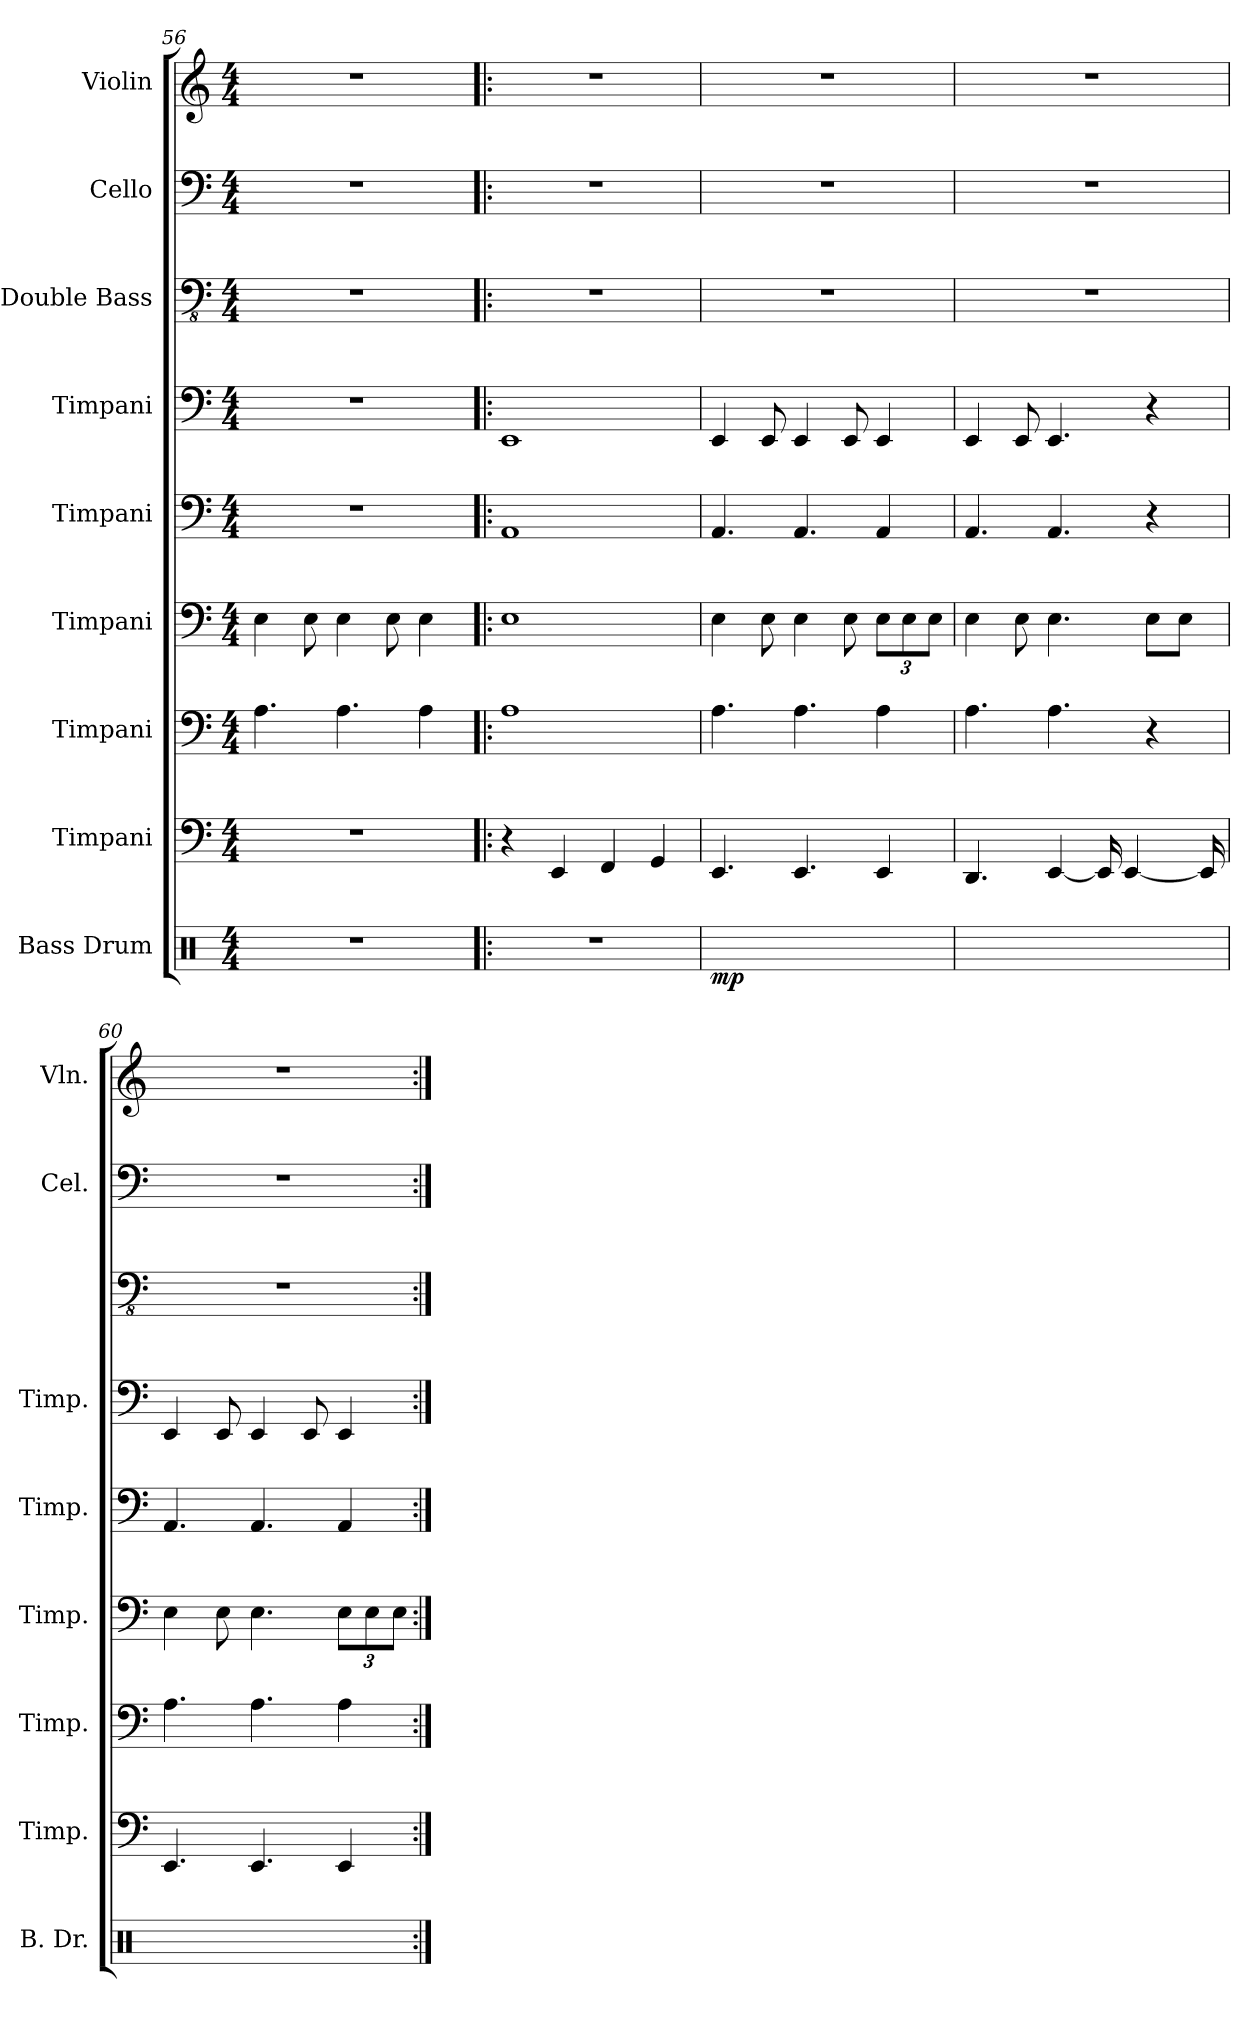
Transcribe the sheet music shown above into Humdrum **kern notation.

**kern	**dynam	**kern	**kern	**kern	**kern	**kern	**kern	**kern	**kern
*part9	*part9	*part8	*part7	*part6	*part5	*part4	*part3	*part2	*part1
*staff9	*staff9	*staff8	*staff7	*staff6	*staff5	*staff4	*staff3	*staff2	*staff1
*I"Bass Drum	*	*I"Timpani	*I"Timpani	*I"Timpani	*I"Timpani	*I"Timpani	*I"Double Bass	*I"Cello	*I"Violin
*I'B. Dr.	*	*I'Timp.	*I'Timp.	*I'Timp.	*I'Timp.	*I'Timp.	*	*I'Cel.	*I'Vln.
!!LO:LB:g=z
*clefX	*	*clefF4	*clefF4	*clefF4	*clefF4	*clefF4	*clefFv4	*clefF4	*clefG2
*	*	*	*	*	*	*	*ITrd7c12	*	*
*k[]	*	*k[]	*k[]	*k[]	*k[]	*k[]	*k[]	*k[]	*k[]
*C:	*	*C:	*C:	*C:	*C:	*C:	*C:	*C:	*C:
*M4/4	*	*M4/4	*M4/4	*M4/4	*M4/4	*M4/4	*M4/4	*M4/4	*M4/4
=56	=56	=56	=56	=56	=56	=56	=56	=56	=56
1r	.	1r	4.A\	4E\	1r	1r	1r	1r	1r
.	.	.	.	8E\	.	.	.	.	.
.	.	.	4.A\	4E\	.	.	.	.	.
.	.	.	.	8E\	.	.	.	.	.
.	.	.	4A\	4E\	.	.	.	.	.
=57!|:	=57!|:	=57!|:	=57!|:	=57!|:	=57!|:	=57!|:	=57!|:	=57!|:	=57!|:
1r	.	4r	1A	1E	1AA	1EE	1r	1r	1r
.	.	4EE/	.	.	.	.	.	.	.
.	.	4FF/	.	.	.	.	.	.	.
.	.	4GG/	.	.	.	.	.	.	.
=58	=58	=58	=58	=58	=58	=58	=58	=58	=58
!	!LO:DY:b	!	!	!	!	!	!	!	!
1R	mp	4.EE/	4.A\	4E\	4.AA/	4EE/	1r	1r	1r
.	.	.	.	8E\	.	8EE/	.	.	.
.	.	4.EE/	4.A\	4E\	4.AA/	4EE/	.	.	.
.	.	.	.	8E\	.	8EE/	.	.	.
*	*	*	*	*Xbrackettup	*	*	*	*	*
.	.	4EE/	4A\	12E\L	4AA/	4EE/	.	.	.
.	.	.	.	12E\	.	.	.	.	.
.	.	.	.	12E\J	.	.	.	.	.
=59	=59	=59	=59	=59	=59	=59	=59	=59	=59
1R	.	4.DD/	4.A\	4E\	4.AA/	4EE/	1r	1r	1r
.	.	.	.	8E\	.	8EE/	.	.	.
.	.	[4EE/	4.A\	4.E\	4.AA/	4.EE/	.	.	.
.	.	16EE/]	.	.	.	.	.	.	.
.	.	[4EE/	.	.	.	.	.	.	.
.	.	.	4r	8E\L	4r	4r	.	.	.
.	.	.	.	8E\J	.	.	.	.	.
.	.	16EE/]	.	.	.	.	.	.	.
=60	=60	=60	=60	=60	=60	=60	=60	=60	=60
1R	.	4.EE/	4.A\	4E\	4.AA/	4EE/	1r	1r	1r
.	.	.	.	8E\	.	8EE/	.	.	.
.	.	4.EE/	4.A\	4.E\	4.AA/	4EE/	.	.	.
.	.	.	.	.	.	8EE/	.	.	.
.	.	4EE/	4A\	12E\L	4AA/	4EE/	.	.	.
.	.	.	.	12E\	.	.	.	.	.
.	.	.	.	12E\J	.	.	.	.	.
=:|!	=:|!	=:|!	=:|!	=:|!	=:|!	=:|!	=:|!	=:|!	=:|!
*-	*-	*-	*-	*-	*-	*-	*-	*-	*-
